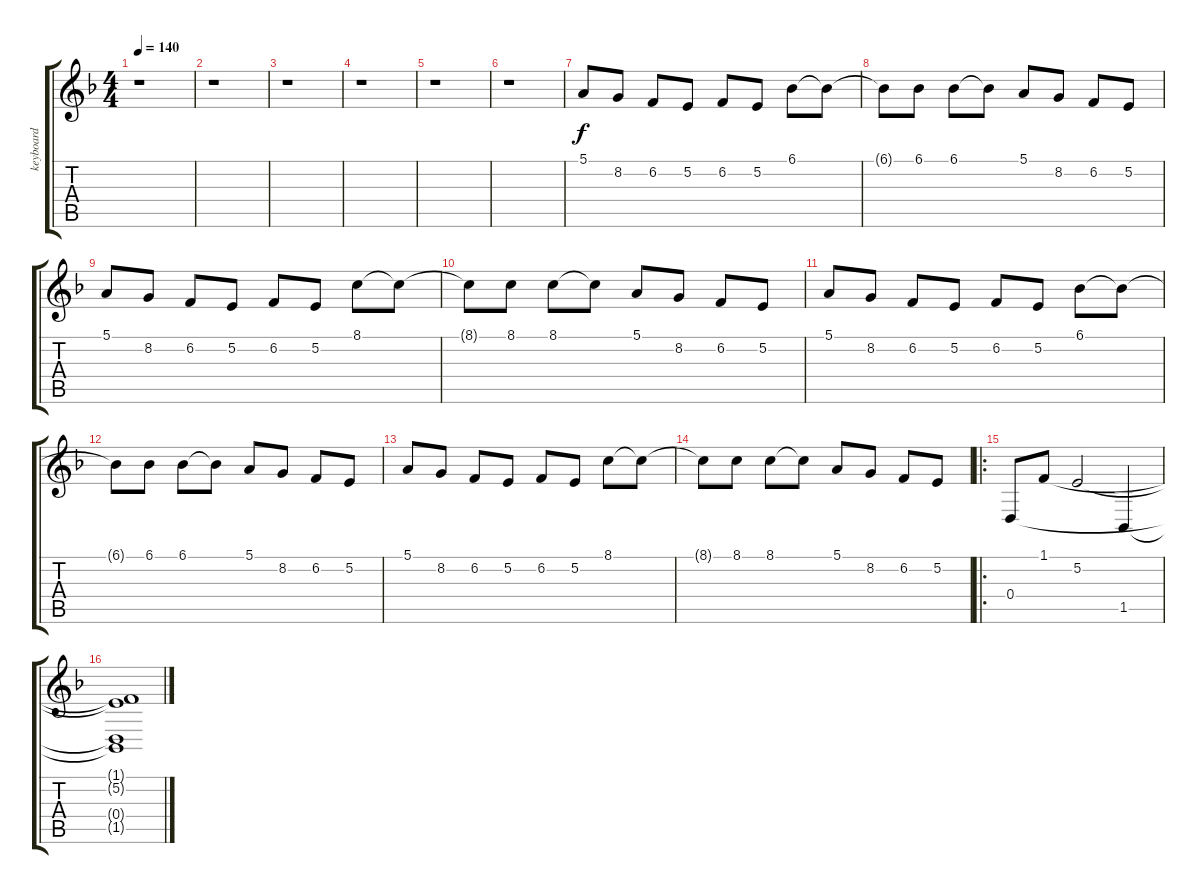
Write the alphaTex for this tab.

\track ("keyboard" "keyboard") {instrument musicbox}
\staff {score tabs}
\tuning (E4 B3 G3 D3 A2 E2) {hide}
\ts (4 4)
\tempo 140
\clef g2
\ks dminor
r.1{dy f} |
r.1 |
r.1 |
r.1 |
r.1 |
r.1 |
5.1.8 8.2.8 6.2.8 5.2.8 6.2.8 5.2.8 6.1.8 6.1{t}.8 |
6.1{t}.8 6.1.8 6.1.8 6.1{t}.8 5.1.8 8.2.8 6.2.8 5.2.8 |
5.1.8 8.2.8 6.2.8 5.2.8 6.2.8 5.2.8 8.1.8 8.1{t}.8 |
8.1{t}.8 8.1.8 8.1.8 8.1{t}.8 5.1.8 8.2.8 6.2.8 5.2.8 |
5.1.8 8.2.8 6.2.8 5.2.8 6.2.8 5.2.8 6.1.8 6.1{t}.8 |
6.1{t}.8 6.1.8 6.1.8 6.1{t}.8 5.1.8 8.2.8 6.2.8 5.2.8 |
5.1.8 8.2.8 6.2.8 5.2.8 6.2.8 5.2.8 8.1.8 8.1{t}.8 |
8.1{t}.8 8.1.8 8.1.8 8.1{t}.8 5.1.8 8.2.8 6.2.8 5.2.8 |
\ro
0.4.8 1.1.8 5.2.2 1.5.4 |
(1.1{t} 5.2{t} 0.4{t} 1.5{t}).1
